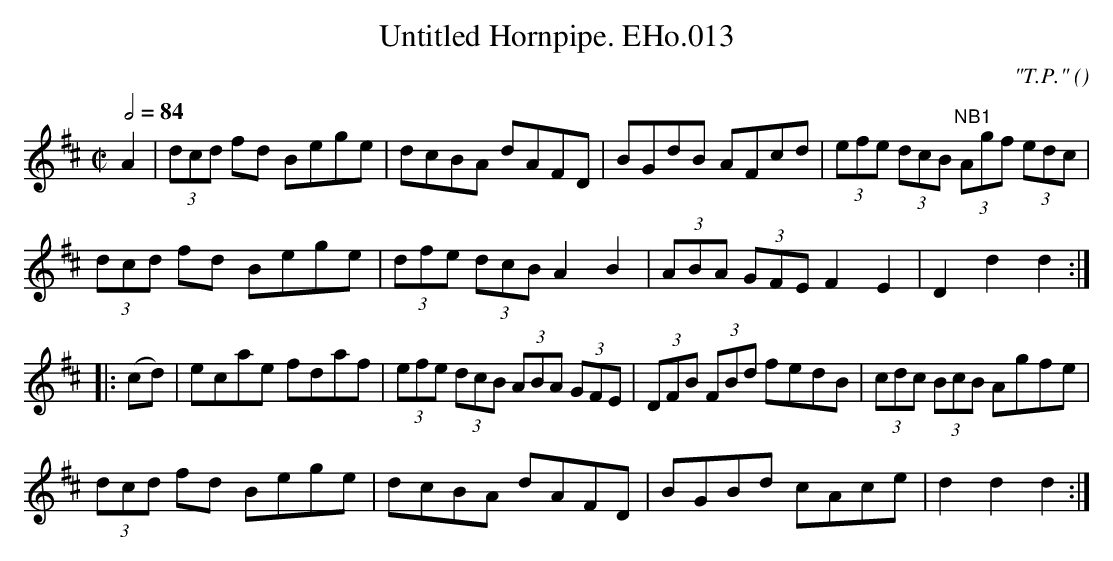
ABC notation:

X:1
T:Untitled Hornpipe. EHo.013
M:C|
L:1/8
Q:1/2=84
C:"T.P."
O:
K:D
A2 | (3dcd fd Bege | dcBA dAFD | BGdB AFcd | (3efe (3dcB "NB1"(3Agf (3edc |
(3dcd fd Bege | (3dfe (3dcBA2B2 | (3ABA (3GFEF2E2 | D2d2d2 :|
|: (cd)|ecae fdaf | (3efe (3dcB (3ABA (3GFE | (3DFB (3FBd fedB | (3cdc (3BcB Agfe |
(3dcd fd Bege | dcBA dAFD | BGBd cAce | d2d2d2 :|
